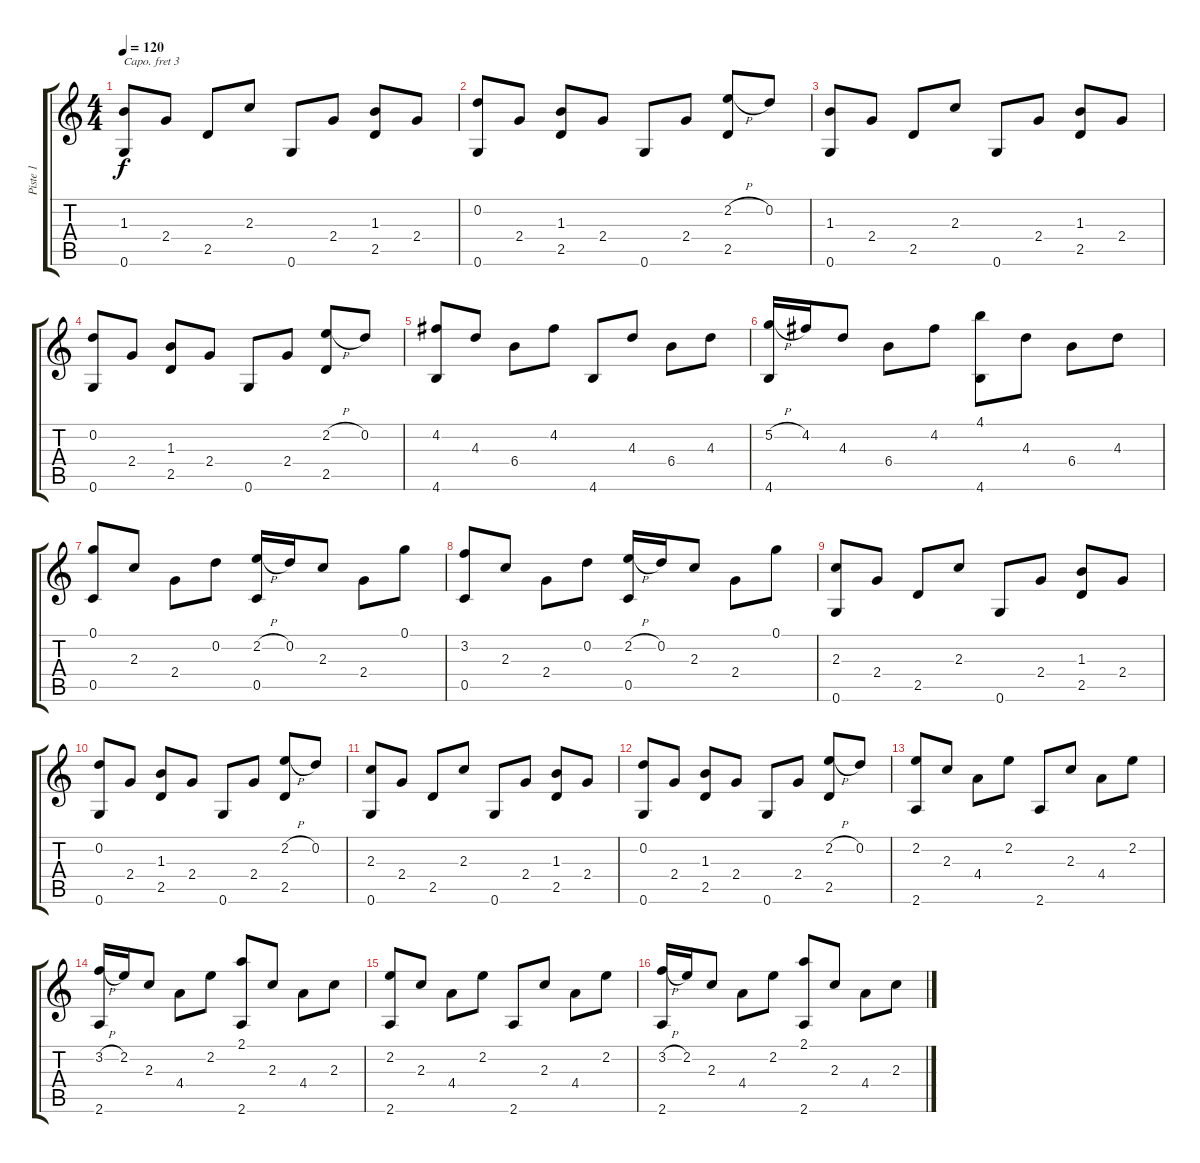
\track ("Piste 1" "Piste 1") {instrument acousticguitarsteel}
\staff {score tabs}
\capo 3
\tuning (E4 B3 G3 D3 A2 E2) {hide}
\ts (4 4)
\tempo 120
\clef g2
\ks c
(1.3 0.6).8{dy f} 2.4.8 2.5.8 2.3.8 0.6.8 2.4.8 (1.3 2.5).8 2.4.8 |
(0.2 0.6).8 2.4.8 (1.3 2.5).8 2.4.8 0.6.8 2.4.8 (2.2{h} 2.5).8 0.2.8 |
(1.3 0.6).8 2.4.8 2.5.8 2.3.8 0.6.8 2.4.8 (1.3 2.5).8 2.4.8 |
(0.2 0.6).8 2.4.8 (1.3 2.5).8 2.4.8 0.6.8 2.4.8 (2.2{h} 2.5).8 0.2.8 |
(4.2 4.6).8 4.3.8 6.4.8 4.2.8 4.6.8 4.3.8 6.4.8 4.3.8 |
(5.2{h} 4.6).16 4.2.16 4.3.8 6.4.8 4.2.8 (4.1 4.6).8 4.3.8 6.4.8 4.3.8 |
(0.1 0.5).8 2.3.8 2.4.8 0.2.8 (2.2{h} 0.5).16 0.2.16 2.3.8 2.4.8 0.1.8 |
(3.2 0.5).8 2.3.8 2.4.8 0.2.8 (2.2{h} 0.5).16 0.2.16 2.3.8 2.4.8 0.1.8 |
(2.3 0.6).8 2.4.8 2.5.8 2.3.8 0.6.8 2.4.8 (1.3 2.5).8 2.4.8 |
(0.2 0.6).8 2.4.8 (1.3 2.5).8 2.4.8 0.6.8 2.4.8 (2.2{h} 2.5).8 0.2.8 |
(2.3 0.6).8 2.4.8 2.5.8 2.3.8 0.6.8 2.4.8 (1.3 2.5).8 2.4.8 |
(0.2 0.6).8 2.4.8 (1.3 2.5).8 2.4.8 0.6.8 2.4.8 (2.2{h} 2.5).8 0.2.8 |
(2.2 2.6).8 2.3.8 4.4.8 2.2.8 2.6.8 2.3.8 4.4.8 2.2.8 |
(3.2{h} 2.6).16 2.2.16 2.3.8 4.4.8 2.2.8 (2.1 2.6).8 2.3.8 4.4.8 2.3.8 |
(2.2 2.6).8 2.3.8 4.4.8 2.2.8 2.6.8 2.3.8 4.4.8 2.2.8 |
(3.2{h} 2.6).16 2.2.16 2.3.8 4.4.8 2.2.8 (2.1 2.6).8 2.3.8 4.4.8 2.3.8
